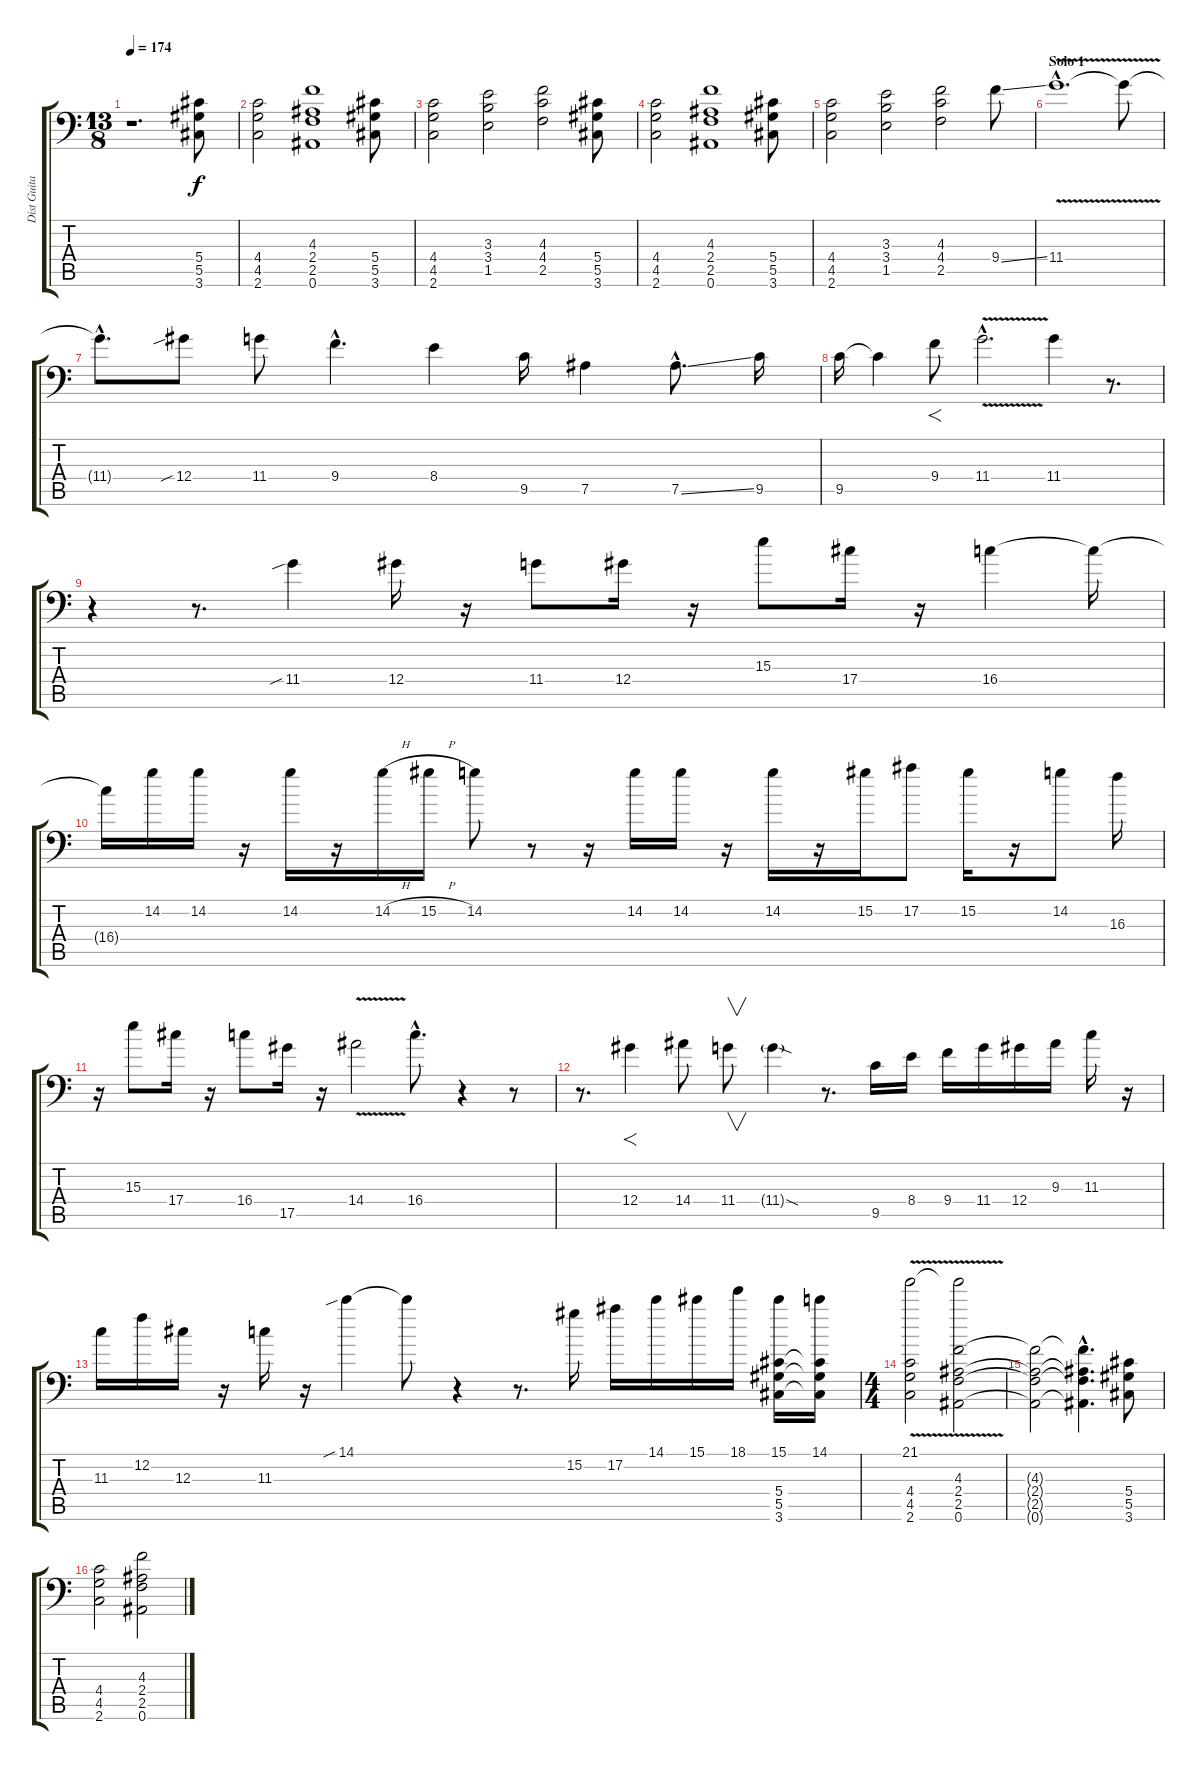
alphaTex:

\track ("Dist Guitar" "Dist Guita") {instrument overdrivenguitar}
\staff {score tabs}
\tuning (Bb3 F3 Db3 Ab2 Eb2 Bb1) {hide}
\ts (13 8)
\tempo 174
\clef f4
\ks c
r.1{d dy f} (5.4 5.5 3.6).8 |
(4.4 4.5 2.6).2 (4.3 2.4 2.5 0.6).1 (5.4 5.5 3.6).8 |
(4.4 4.5 2.6).2 (3.3 3.4 1.5).2 (4.3 4.4 2.5).2 (5.4 5.5 3.6).8 |
(4.4 4.5 2.6).2 (4.3 2.4 2.5 0.6).1 (5.4 5.5 3.6).8 |
(4.4 4.5 2.6).2 (3.3 3.4 1.5).2 (4.3 4.4 2.5).2 9.4{ss}.8 |
\section ("" "Solo 1")
11.4{v hac}.1{d} 11.4{t}.8 |
11.4{hac t}.8{d} 12.4{sib}.8 11.4.8 9.4{hac}.4{d} 8.4.4 9.5.16 7.5.4 7.5{ss hac}.8{d} 9.5.16 |
9.5.16 9.5{t}.4 9.4.8{f} 11.4{v hac}.2{d} 11.4.4 r.8{d} |
r.4 r.8{d} 11.4{sib}.4 12.4.16 r.16 11.4.8 12.4.16 r.16 15.3.8 17.4.16 r.16 16.4.4 16.4{t}.16 |
16.4{t}.16 14.2.16 14.2.16 r.16 14.2.16 r.16 14.2{h}.16 15.2{h}.16 14.2.8 r.8 r.16 14.2.16 14.2.16 r.16 14.2.16 r.16 15.2.16 17.2.8 15.2.16 r.16 14.2.8 16.3.16 |
r.16 15.3.8 17.4.16 r.16 16.4.8 17.5.16 r.16 14.4{v}.2 16.4{hac}.8{d} r.4 r.8 |
r.8{d} 12.4.4{f} 14.4.8 11.4.8{v} 11.4{sod g}.4 r.8{d} 9.5.16 8.4.16 9.4.16 11.4.16 12.4.16 9.3.16 11.3.16 r.16 |
11.3.16 12.2.16 12.3.16 r.16 11.3.16 r.16 14.1{sib}.4 14.1{t}.8 r.4 r.8{d} 15.2.16 17.2.16 14.1.16 15.1.16 18.1.16 (15.1 5.4 5.5 3.6).16 (14.1 5.4{t} 5.5{t} 3.6{t}).16 |
\ts (4 4)
(21.1{v} 4.4 4.5 2.6).2 (21.1{t} 4.3 2.4 2.5 0.6).2 |
(4.3{t} 2.4{t} 2.5{t} 0.6{t}).2 (4.3{hac t} 2.4{hac t} 2.5{hac t} 0.6{hac t}).4{d} (5.4 5.5 3.6).8 |
(4.4 4.5 2.6).2 (4.3 2.4 2.5 0.6).2
